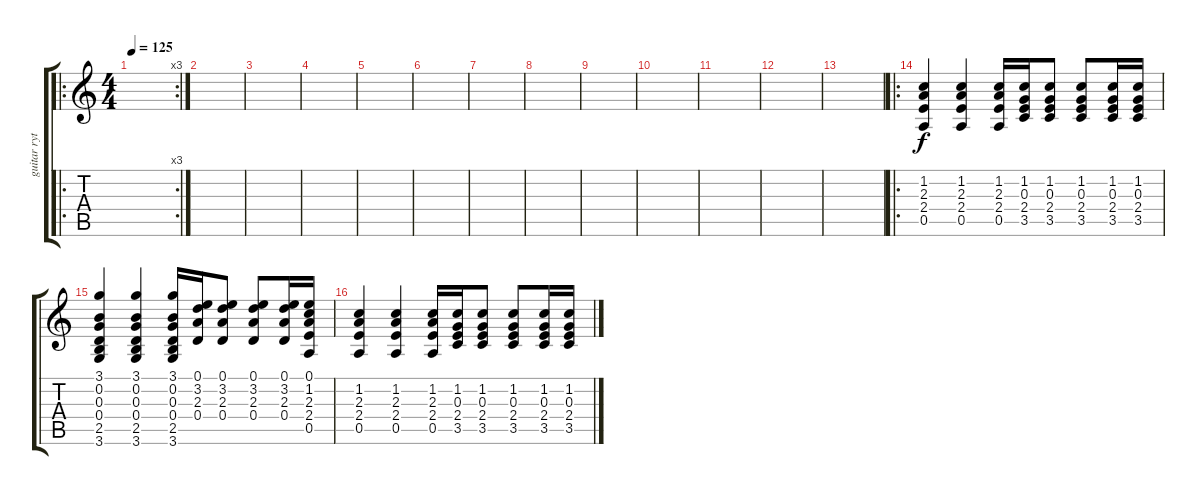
\track ("guitar rythmik/arpège" "guitar ryt") {instrument distortionguitar}
\staff {score tabs}
\tuning (E4 B3 G3 D3 A2 E2) {hide}
\ro
\rc 3
\ts (4 4)
\tempo 125
\clef g2
\ks c
|
|
|
|
|
|
|
|
|
|
|
|
|
\ro
(1.2 2.3 2.4 0.5).4 (1.2 2.3 2.4 0.5).4 (1.2 2.3 2.4 0.5).16 (1.2 0.3 2.4 3.5).16 (1.2 0.3 2.4 3.5).8 (1.2 0.3 2.4 3.5).8 (1.2 0.3 2.4 3.5).16 (1.2 0.3 2.4 3.5).16 |
(3.1 0.2 0.3 0.4 2.5 3.6).4 (3.1 0.2 0.3 0.4 2.5 3.6).4 (3.1 0.2 0.3 0.4 2.5 3.6).16 (0.1 3.2 2.3 0.4).16 (0.1 3.2 2.3 0.4).8 (0.1 3.2 2.3 0.4).8 (0.1 3.2 2.3 0.4).16 (0.1 1.2 2.3 2.4 0.5).16 |
(1.2 2.3 2.4 0.5).4 (1.2 2.3 2.4 0.5).4 (1.2 2.3 2.4 0.5).16 (1.2 0.3 2.4 3.5).16 (1.2 0.3 2.4 3.5).8 (1.2 0.3 2.4 3.5).8 (1.2 0.3 2.4 3.5).16 (1.2 0.3 2.4 3.5).16
